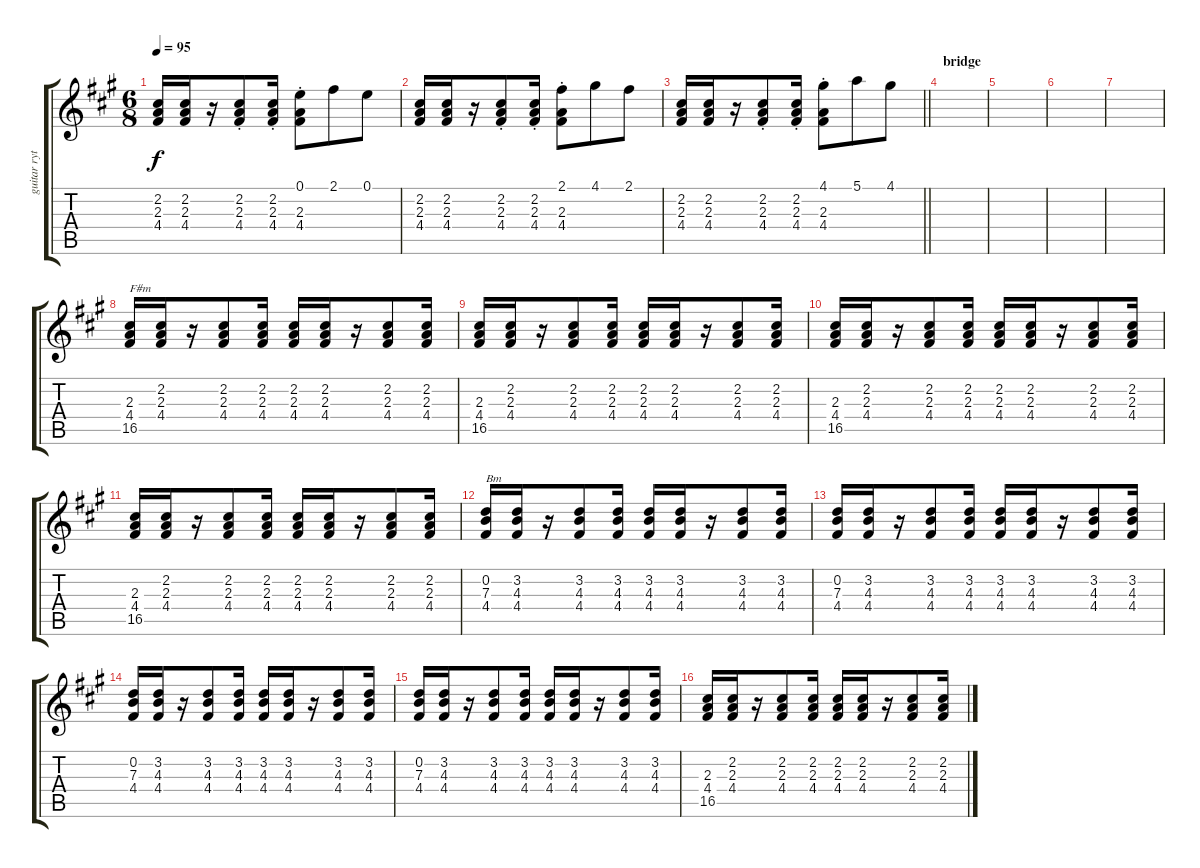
\track ("guitar rythmique" "guitar ryt") {instrument overdrivenguitar}
\staff {score tabs}
\tuning (E4 B3 G3 D3 A2 E2) {hide}
\ts (6 8)
\tempo 95
\clef g2
\ks a
(2.2 2.3 4.4).16{dy f} (2.2 2.3 4.4).16 r.16 (2.2{st} 2.3{st} 4.4{st}).8 (2.2{st} 2.3{st} 4.4).16 (0.1 2.3{st} 4.4{st}).8 2.1.8 0.1.8 |
(2.2 2.3 4.4).16 (2.2 2.3 4.4).16 r.16 (2.2{st} 2.3{st} 4.4{st}).8 (2.2{st} 2.3{st} 4.4).16 (2.1 2.3{st} 4.4{st}).8 4.1.8 2.1.8 |
\barLineRight lightlight
(2.2 2.3 4.4).16 (2.2 2.3 4.4).16 r.16 (2.2{st} 2.3{st} 4.4{st}).8 (2.2{st} 2.3{st} 4.4).16 (4.1 2.3{st} 4.4{st}).8 5.1.8 4.1.8 |
\section ("" "bridge")
|
|
|
|
(2.3 4.4 16.5).16{txt "F#m"} (2.2 2.3 4.4).16 r.16 (2.2 2.3 4.4).8 (2.2 2.3 4.4).16 (2.2 2.3 4.4).16 (2.2 2.3 4.4).16 r.16 (2.2 2.3 4.4).8 (2.2 2.3 4.4).16 |
(2.3 4.4 16.5).16 (2.2 2.3 4.4).16 r.16 (2.2 2.3 4.4).8 (2.2 2.3 4.4).16 (2.2 2.3 4.4).16 (2.2 2.3 4.4).16 r.16 (2.2 2.3 4.4).8 (2.2 2.3 4.4).16 |
(2.3 4.4 16.5).16 (2.2 2.3 4.4).16 r.16 (2.2 2.3 4.4).8 (2.2 2.3 4.4).16 (2.2 2.3 4.4).16 (2.2 2.3 4.4).16 r.16 (2.2 2.3 4.4).8 (2.2 2.3 4.4).16 |
(2.3 4.4 16.5).16 (2.2 2.3 4.4).16 r.16 (2.2 2.3 4.4).8 (2.2 2.3 4.4).16 (2.2 2.3 4.4).16 (2.2 2.3 4.4).16 r.16 (2.2 2.3 4.4).8 (2.2 2.3 4.4).16 |
(0.2 7.3 4.4).16{txt "Bm"} (3.2 4.3 4.4).16 r.16 (3.2 4.3 4.4).8 (3.2 4.3 4.4).16 (3.2 4.3 4.4).16 (3.2 4.3 4.4).16 r.16 (3.2 4.3 4.4).8 (3.2 4.3 4.4).16 |
(0.2 7.3 4.4).16 (3.2 4.3 4.4).16 r.16 (3.2 4.3 4.4).8 (3.2 4.3 4.4).16 (3.2 4.3 4.4).16 (3.2 4.3 4.4).16 r.16 (3.2 4.3 4.4).8 (3.2 4.3 4.4).16 |
(0.2 7.3 4.4).16 (3.2 4.3 4.4).16 r.16 (3.2 4.3 4.4).8 (3.2 4.3 4.4).16 (3.2 4.3 4.4).16 (3.2 4.3 4.4).16 r.16 (3.2 4.3 4.4).8 (3.2 4.3 4.4).16 |
(0.2 7.3 4.4).16 (3.2 4.3 4.4).16 r.16 (3.2 4.3 4.4).8 (3.2 4.3 4.4).16 (3.2 4.3 4.4).16 (3.2 4.3 4.4).16 r.16 (3.2 4.3 4.4).8 (3.2 4.3 4.4).16 |
(2.3 4.4 16.5).16 (2.2 2.3 4.4).16 r.16 (2.2 2.3 4.4).8 (2.2 2.3 4.4).16 (2.2 2.3 4.4).16 (2.2 2.3 4.4).16 r.16 (2.2 2.3 4.4).8 (2.2 2.3 4.4).16
